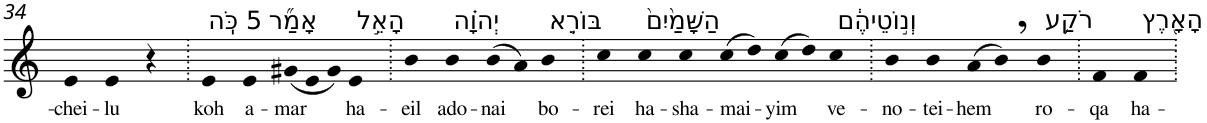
**kern	**text
*part1	*part1
*staff1	*staff1
*I"Piano	*
*I'Pno	*
!!LO:PB:g=z
*clefG2	*
*k[]	*
=34	=34
!	!LO:LY:b
4e	-chei-
!	!LO:LY:b
4e	-lu
4r	.
=35.	=35.
!LO:TX:a:t=5 כֹּֽה	!
!	!LO:LY:b
4e	koh
!LO:TX:a:t=אָמַ֞ר	!
!	!LO:LY:b
4e	a-
!	!LO:LY:b
(12g#X	-mar
12e	.
12g#)	.
!LO:TX:a:t=הָאֵ֣ל	!
!	!LO:LY:b
4e	ha-
=36.	=36.
!	!LO:LY:b
4b	-eil
!LO:TX:a:t=יְהוָ֗ה	!
!	!LO:LY:b
4b	ado-
!	!LO:LY:b
(8b	-nai
8a)	.
!LO:TX:a:t=בּוֹרֵ֤א	!
!	!LO:LY:b
4b	bo-
=37.	=37.
!	!LO:LY:b
4cc	-rei
!LO:TX:a:t=הַשָּׁמַ֙יִם֙	!
!	!LO:LY:b
4cc	ha-
!	!LO:LY:b
4cc	-sha-
!	!LO:LY:b
(8cc	-mai-
8dd)	.
!	!LO:LY:b
(8cc	-yim
8dd)	.
!LO:TX:a:t=וְנ֣וֹטֵיהֶ֔ם	!
!	!LO:LY:b
4cc	ve-
=38.	=38.
!	!LO:LY:b
4b	-no-
!	!LO:LY:b
4b	-tei-
!	!LO:LY:b
(8a	-hem
8b,)	.
!LO:TX:a:t=רֹקַ֥ע	!
!	!LO:LY:b
4b	ro-
=39.	=39.
!	!LO:LY:b
4f	-qa
!LO:TX:a:t=הָאָ֖רֶץ	!
!	!LO:LY:b
4f	ha-
=.	=.
*-	*-
